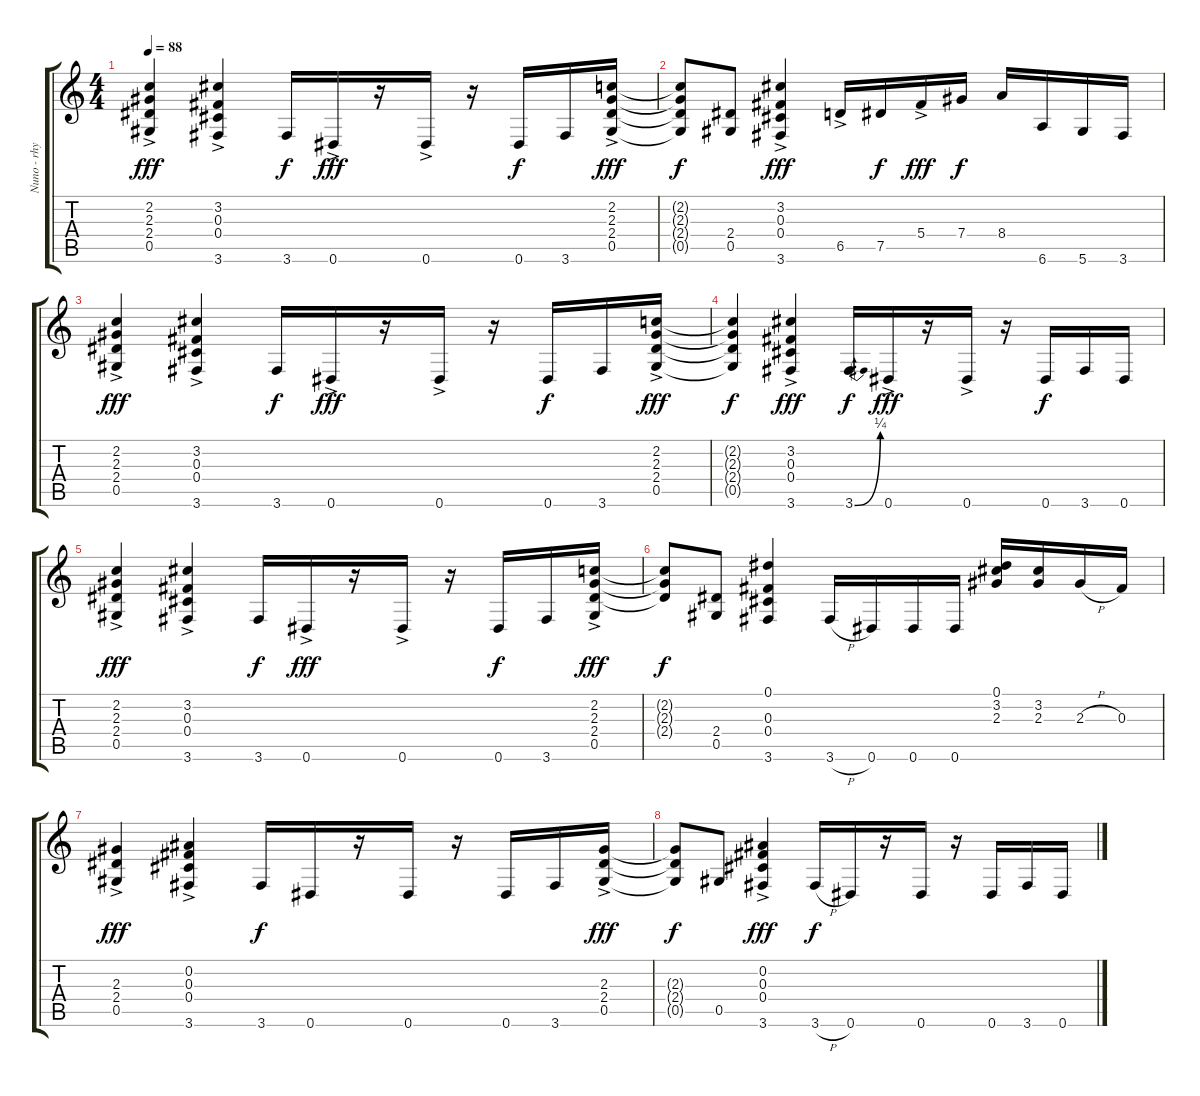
\track ("Nuno - rhythm" "Nuno - rhy") {instrument distortionguitar}
\staff {score tabs}
\tuning (Eb4 Bb3 Gb3 Db3 Ab2 Eb2) {hide}
\ts (4 4)
\tempo 88
\clef g2
\ks c
(2.2{ac} 2.3{ac} 2.4{ac} 0.5{ac}).4{dy fff} (3.2{ac} 0.3{ac} 0.4{ac} 3.6{ac}).4 3.6.16{dy f} 0.6{ac}.16{dy fff} r.16 0.6{ac}.16 r.16 0.6.16{dy f} 3.6.16 (2.2{ac} 2.3{ac} 2.4{ac} 0.5{ac}).16{dy fff} |
(2.2{t} 2.3{t} 2.4{t} 0.5{t}).8{dy f} (2.4 0.5).8 (3.2{ac} 0.3{ac} 0.4{ac} 3.6{ac}).4{dy fff} 6.5{ac}.16 7.5.16{dy f} 5.4{ac}.16{dy fff} 7.4.16{dy f} 8.4.16 6.6.16 5.6.16 3.6.16 |
(2.2{ac} 2.3{ac} 2.4{ac} 0.5{ac}).4{dy fff} (3.2{ac} 0.3{ac} 0.4{ac} 3.6{ac}).4 3.6.16{dy f} 0.6{ac}.16{dy fff} r.16 0.6{ac}.16 r.16 0.6.16{dy f} 3.6.16 (2.2{ac} 2.3{ac} 2.4{ac} 0.5{ac}).16{dy fff} |
(2.2{t} 2.3{t} 2.4{t} 0.5{t}).4{dy f} (3.2{ac} 0.3{ac} 0.4{ac} 3.6{ac}).4{dy fff} 3.6{be (bend 0 0 60 1)}.16{dy f} 0.6{ac}.16{dy fff} r.16 0.6{ac}.16 r.16 0.6.16{dy f} 3.6.16 0.6.16 |
(2.2{ac} 2.3{ac} 2.4{ac} 0.5{ac}).4{dy fff} (3.2{ac} 0.3{ac} 0.4{ac} 3.6{ac}).4 3.6.16{dy f} 0.6{ac}.16{dy fff} r.16 0.6{ac}.16 r.16 0.6.16{dy f} 3.6.16 (2.2{ac} 2.3{ac} 2.4{ac} 0.5{ac}).16{dy fff} |
(2.2{t} 2.3{t} 2.4{t}).8{dy f} (2.4 0.5).8 (0.1 0.3 0.4 3.6).4 3.6{h}.16 0.6.16 0.6.16 0.6.16 (0.1 3.2 2.3).16 (3.2 2.3).16 2.3{h}.16 0.3.16 |
(2.3{ac} 2.4{ac} 0.5{ac}).4{dy fff} (0.2{ac} 0.3{ac} 0.4{ac} 3.6{ac}).4 3.6.16{dy f} 0.6.16 r.16 0.6.16 r.16 0.6.16 3.6.16 (2.3{ac} 2.4{ac} 0.5{ac}).16{dy fff} |
(2.3{t} 2.4{t} 0.5{t}).8{dy f} 0.5.8 (0.2{ac} 0.3{ac} 0.4{ac} 3.6{ac}).4{dy fff} 3.6{h}.16{dy f} 0.6.16 r.16 0.6.16 r.16 0.6.16 3.6.16 0.6.16
